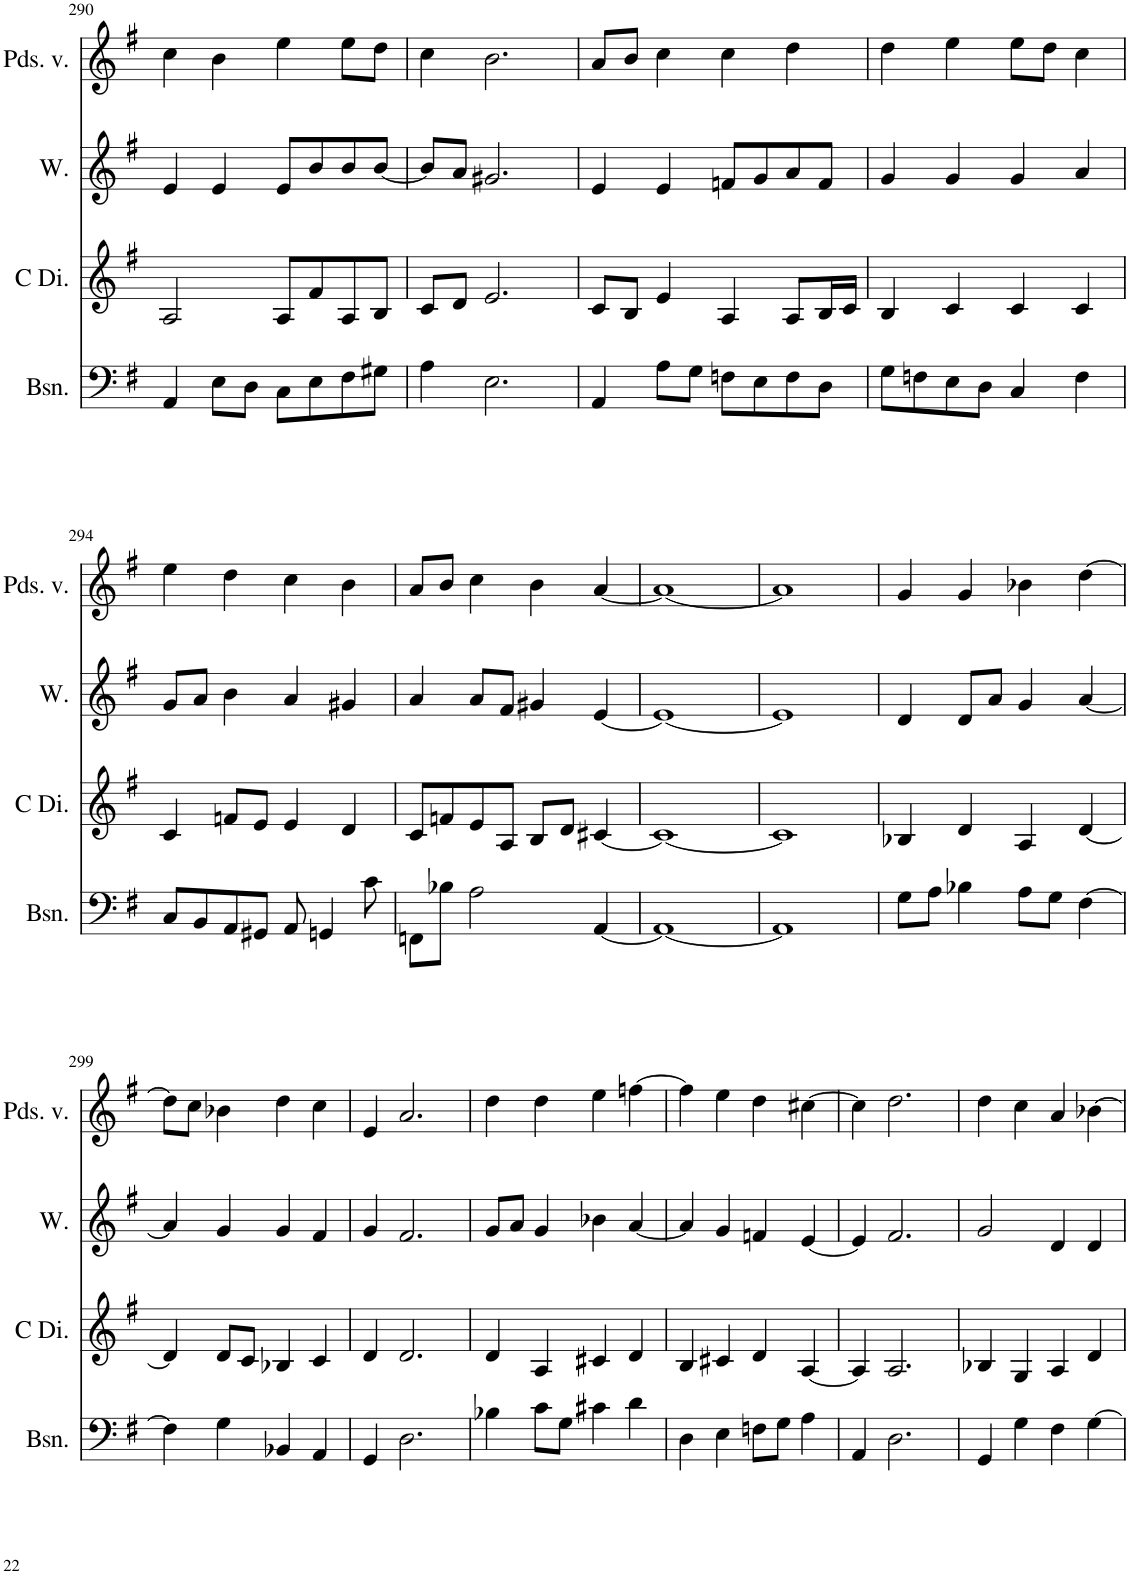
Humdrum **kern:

**kern	**kern	**kern	**kern
*part4	*part3	*part2	*part1
*staff4	*staff3	*staff2	*staff1
*I"Bassoon, Bassoon	*I"C Dizi, Piccolo	*I"Winds, Flute	*I"Pardessus de viole, Violin
*I'Bsn.	*I'C Di.	*I'W.	*I'Pds. v.
!!LO:PB:g=z
*clefF4	*clefG2	*clefG2	*clefG2
*	*Trd-7c-12	*	*
*k[f#]	*k[f#]	*k[f#]	*k[f#]
*M4/4	*M4/4	*M4/4	*M4/4
=290	=290	=290	=290
4AA/	2A/	4e/	4cc\
8E\L	.	4e/	4b\
8D\J	.	.	.
8C\L	8A/L	8e/L	4ee\
8E\	8f#/	8b/	.
8F#\	8A/	8b/	8ee\L
8G#X\J	8B/J	[8b/J	8dd\J
=291	=291	=291	=291
4A\	8c/L	8b/L]	4cc\
.	8d/J	8a/J	.
2.E\	2.e/	2.g#X/	2.b\
=292	=292	=292	=292
4AA/	8c/L	4e/	8a/L
.	8B/J	.	8b/J
8A\L	4e/	4e/	4cc\
8G\J	.	.	.
8Fn\L	4A/	8fn/L	4cc\
8E\	.	8g/	.
8F\	8A/L	8a/	4dd\
8D\J	16B/L	8f/J	.
.	16c/JJ	.	.
=293	=293	=293	=293
8G\L	4B/	4g/	4dd\
8Fn\	.	.	.
8E\	4c/	4g/	4ee\
8D\J	.	.	.
4C/	4c/	4g/	8ee\L
.	.	.	8dd\J
4F\	4c/	4a/	4cc\
!!LO:LB:g=z
=294	=294	=294	=294
8C/L	4c/	8g/L	4ee\
8BB/	.	8a/J	.
8AA/	8fn/L	4b\	4dd\
8GG#X/J	8e/J	.	.
8AA/	4e/	4a/	4cc\
4GGn/	.	.	.
.	4d/	4g#X/	4b\
8c\	.	.	.
=295	=295	=295	=295
8FFn\L	8c/L	4a/	8a/L
8B-X\J	8fn/	.	8b/J
2A\	8e/	8a/L	4cc\
.	8A/J	8f#/J	.
.	8B/L	4g#X/	4b\
.	8d/J	.	.
[4AA/	[4c#X/	[4e/	[4a/
=296	=296	=296	=296
1AA_	1c#_	1e_	1a_
=297	=297	=297	=297
1AA]	1c#]	1e]	1a]
=298	=298	=298	=298
8G\L	4B-X/	4d/	4g/
8A\J	.	.	.
4B-X\	4d/	8d/L	4g/
.	.	8a/J	.
8A\L	4A/	4g/	4b-X\
8G\J	.	.	.
[4F#\	[4d/	[4a/	[4dd\
!!LO:LB:g=z
=299	=299	=299	=299
4F#\]	4d/]	4a/]	8dd\L]
.	.	.	8cc\J
4G\	8d/L	4g/	4b-X\
.	8c/J	.	.
4BB-X/	4B-X/	4g/	4dd\
4AA/	4c/	4f#/	4cc\
=300	=300	=300	=300
4GG/	4d/	4g/	4e/
2.D\	2.d/	2.f#/	2.a/
=301	=301	=301	=301
4B-X\	4d/	8g/L	4dd\
.	.	8a/J	.
8c\L	4A/	4g/	4dd\
8G\J	.	.	.
4c#X\	4c#X/	4b-X\	4ee\
4d\	4d/	[4a/	[4ffn\
=302	=302	=302	=302
4D\	4B/	4a/]	4ff\]
4E\	4c#X/	4g/	4ee\
8Fn\L	4d/	4fn/	4dd\
8G\J	.	.	.
4A\	[4A/	[4e/	[4cc#X\
=303	=303	=303	=303
4AA/	4A/]	4e/]	4cc#\]
2.D\	2.A/	2.f#/	2.dd\
=304	=304	=304	=304
4GG/	4B-X/	2g/	4dd\
4G\	4G/	.	4cc\
4F#\	4A/	4d/	4a/
[4G\	4d/	4d/	[4b-X\
=	=	=	=
*-	*-	*-	*-
